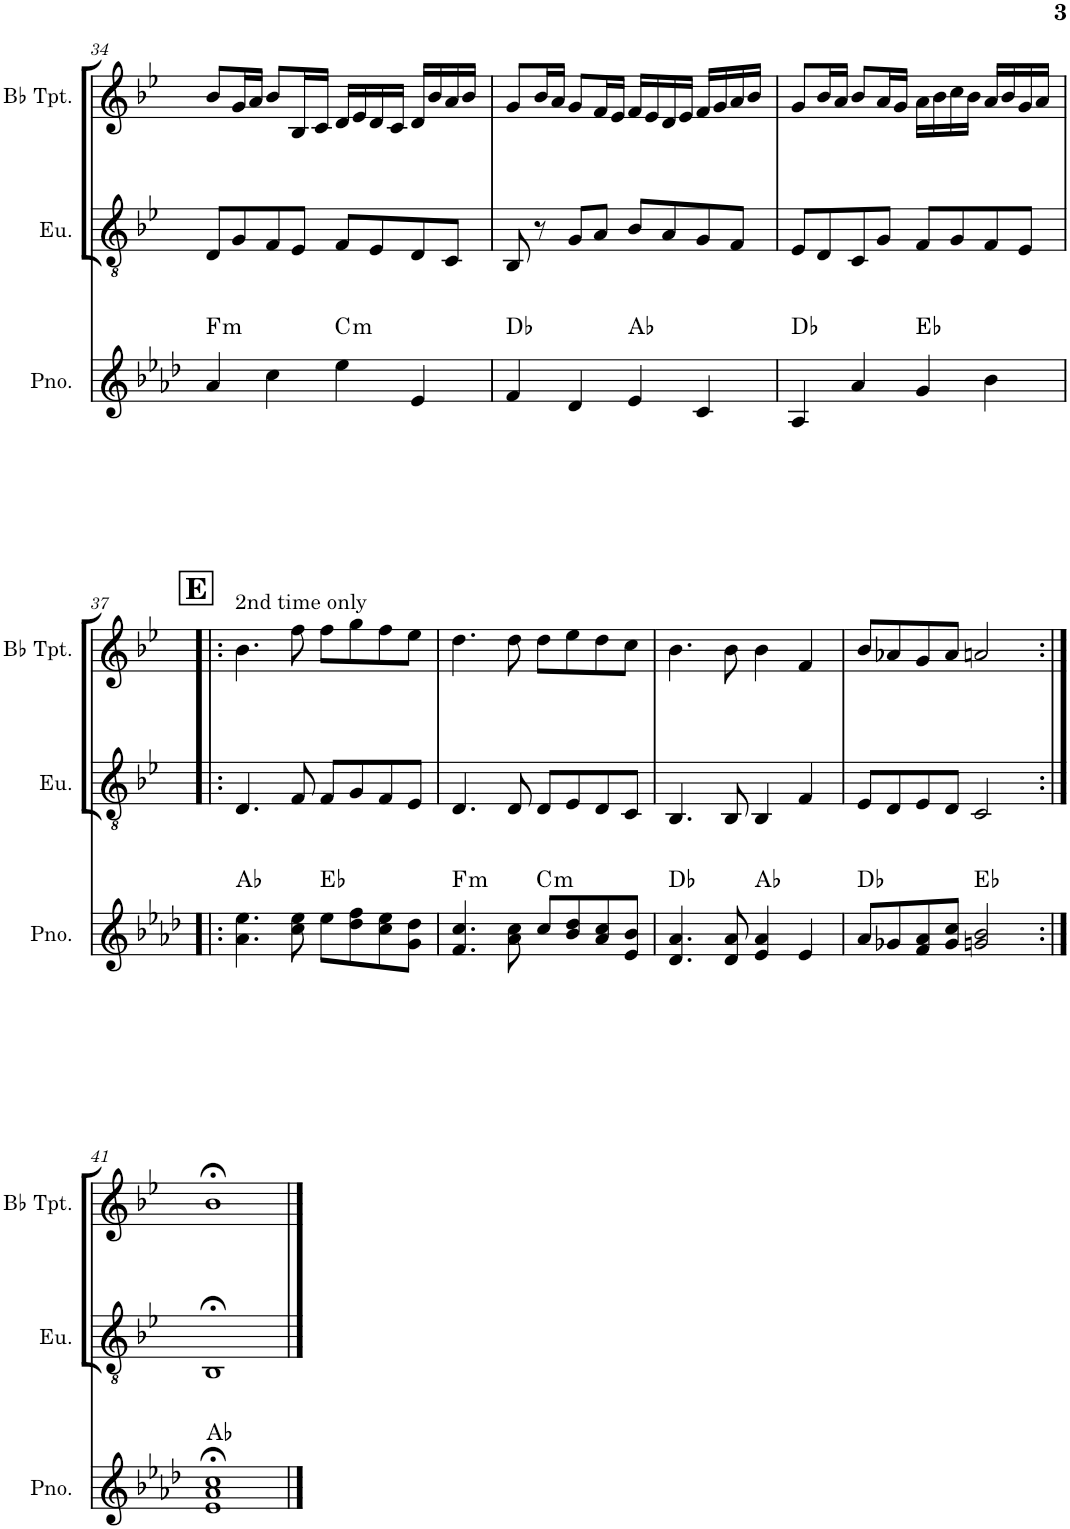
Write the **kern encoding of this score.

**kern	**harte	**kern	**kern
*part3	*part3	*part2	*part1
*staff3	*	*staff2	*staff1
*I"Piano	*	*I"Euphonium	*I"Bb Trumpet
*I'Pno.	*	*I'Eu.	*I'Bb Tpt.
!!LO:PB:g=z
*clefG2	*	*clefGv2	*clefG2
*	*	*Trd1c2	*Trd1c2
*k[b-e-a-d-]	*	*k[b-e-]	*k[b-e-]
*M4/4	*	*M4/4	*M4/4
=34	=34	=34	=34
!	!LO:H:kt=m	!	!
4a-/	F:min	8D/L	8b-/L
.	.	8G/	16g/L
.	.	.	16a/JJ
4cc\	.	8F/	8b-/L
.	.	8E-/J	16B-/L
.	.	.	16c/JJ
!	!LO:H:kt=m	!	!
4ee-\	C:min	8F/L	16d/LL
.	.	.	16e-/
.	.	8E-/	16d/
.	.	.	16c/JJ
4e-/	.	8D/	16d/LL
.	.	.	16b-/
.	.	8C/J	16a/
.	.	.	16b-/JJ
=35	=35	=35	=35
4f/	Db:maj	8BB-/	8g/L
.	.	8r	16b-/L
.	.	.	16a/JJ
4d-/	.	8G/L	8g/L
.	.	8A/J	16f/L
.	.	.	16e-/JJ
4e-/	Ab:maj	8B-/L	16f/LL
.	.	.	16e-/
.	.	8A/	16d/
.	.	.	16e-/JJ
4c/	.	8G/	16f/LL
.	.	.	16g/
.	.	8F/J	16a/
.	.	.	16b-/JJ
=36	=36	=36	=36
4A-/	Db:maj	8E-/L	8g/L
.	.	8D/	16b-/L
.	.	.	16a/JJ
4a-/	.	8C/	8b-/L
.	.	8G/J	16a/L
.	.	.	16g/JJ
4g/	Eb:maj	8F/L	16a\LL
.	.	.	16b-\
.	.	8G/	16cc\
.	.	.	16b-\JJ
4b-\	.	8F/	16a/LL
.	.	.	16b-/
.	.	8E-/J	16g/
.	.	.	16a/JJ
!!LO:LB:g=z
!!LO:REH:place=s1:a:B:cj:fs=14:t=E
=37!|:	=37!|:	=37!|:	=37!|:
!	!	!	!LO:TX:a:t=2nd time only
4.a-\ 4.ee-\	Ab:maj	4.D/	4.b-\
8cc\ 8ee-\	.	8F/	8ff\
8ee-\L	Eb:maj	8F/L	8ff\L
8dd-\ 8ff\	.	8G/	8gg\
8cc\ 8ee-\	.	8F/	8ff\
8g\ 8dd-\J	.	8E-/J	8ee-\J
=38	=38	=38	=38
!	!LO:H:kt=m	!	!
4.f/ 4.cc/	F:min	4.D/	4.dd\
8a-\ 8cc\	.	8D/	8dd\
!	!LO:H:kt=m	!	!
8cc/L	C:min	8D/L	8dd\L
8b-/ 8dd-/	.	8E-/	8ee-\
8a-/ 8cc/	.	8D/	8dd\
8e-/ 8b-/J	.	8C/J	8cc\J
=39	=39	=39	=39
4.d-/ 4.a-/	Db:maj	4.BB-/	4.b-\
8d-/ 8a-/	.	8BB-/	8b-\
4e-/ 4a-/	Ab:maj	4BB-/	4b-\
4e-/	.	4F/	4f/
=40	=40	=40	=40
8a-/L	Db:maj	8E-/L	8b-/L
8g-X/	.	8D/	8a-X/
8f/ 8a-/	.	8E-/	8g/
8g-/ 8cc/J	.	8D/J	8a-/J
2gn/ 2b-/	Eb:maj	2C/	2an/
!!LO:LB:g=z
=41:|!	=41:|!	=41:|!	=41:|!
1e-;< 1a-;< 1cc;<	Ab:maj	1BB-;<	1b-;<
==	==	==	==
*-	*-	*-	*-
